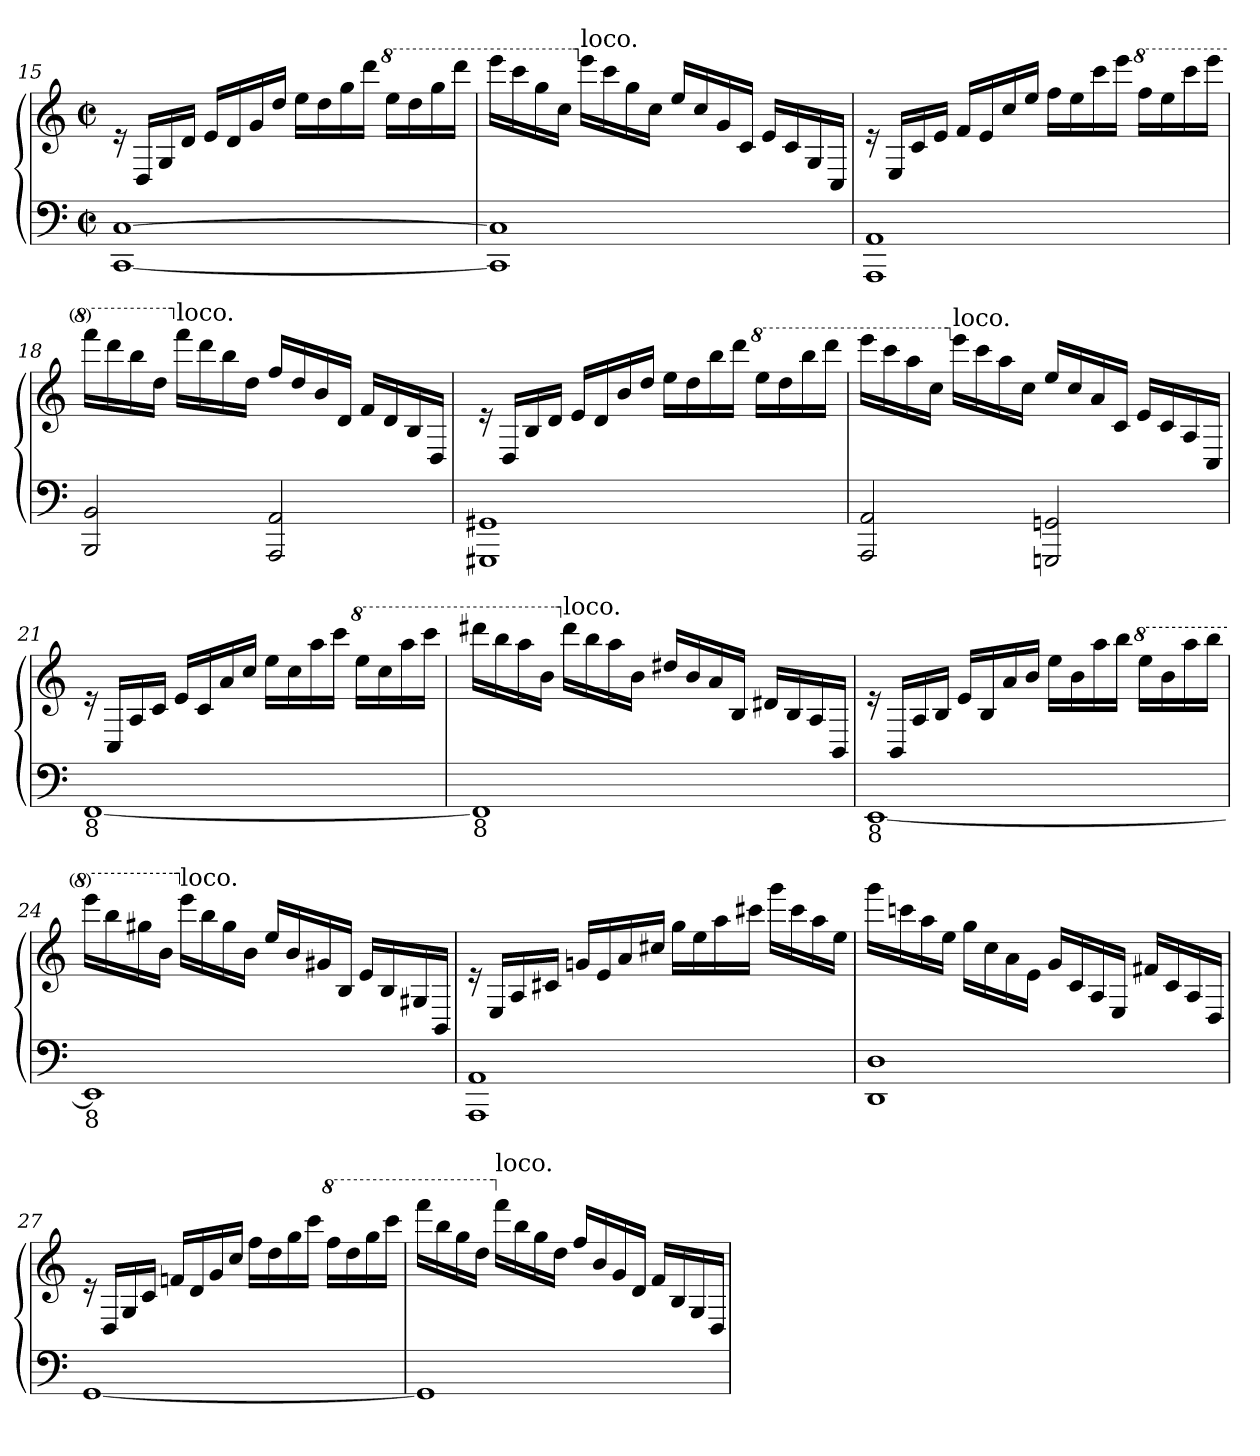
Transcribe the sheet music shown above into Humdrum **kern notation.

**kern	**kern
*part1	*part1
*staff2	*staff1
*clefF4	*clefG2
*k[]	*k[]
*C:	*C:
*M2/2	*M2/2
*met(c|)	*met(c|)
=15	=15
[1C [1CC	16re
.	16D/LL
.	16G/
.	16d/JJ
.	16eLL
.	16d
.	16g
.	16ddJJ
.	16eeLL
.	16dd
.	16gg
.	16dddJJ
*	*8va
.	16eeeLL
.	16ddd
.	16ggg
.	16ddddJJ
=16	=16
1C] 1CC]	16eeeeLL
.	16cccc
.	16ggg
.	16cccJJ
*	*X8va
!	!LO:TX:a:t=loco.
.	16eeeLL
.	16ccc
.	16gg
.	16ccJJ
.	16eeLL
.	16cc
.	16g
.	16cJJ
.	16eLL
.	16c
.	16G/
.	16C/JJ
=17	=17
1AA 1AAA	16re
.	16E/LL
.	16c/
.	16eJJ
.	16fLL
.	16e
.	16cc
.	16eeJJ
.	16ffLL
.	16ee
.	16ccc
.	16eeeJJ
*	*8va
.	16fffLL
.	16eee
.	16cccc
.	16eeeeJJ
=18	=18
2BB 2BBB	16ffffLL
.	16dddd
.	16bbb
.	16dddJJ
*	*X8va
!	!LO:TX:a:t=loco.
.	16fffLL
.	16ddd
.	16bb
.	16ddJJ
2AA 2AAA	16ff/LL
.	16dd
.	16b
.	16dJJ
.	16fLL
.	16d
.	16B
.	16D/JJ
=19	=19
1GG#X 1GGG#X	16re
.	16D/LL
.	16B/
.	16d/JJ
.	16eLL
.	16d
.	16b
.	16ddJJ
.	16eeLL
.	16dd
.	16bb
.	16dddJJ
*	*8va
.	16eeeLL
.	16ddd
.	16bbb
.	16ddddJJ
=20	=20
2AA 2AAA	16eeeeLL
.	16cccc
.	16aaa
.	16cccJJ
*	*X8va
!	!LO:TX:a:t=loco.
.	16eeeLL
.	16ccc
.	16aa
.	16ccJJ
2GGn 2GGGn	16eeLL
.	16cc
.	16a
.	16cJJ
.	16eLL
.	16c
.	16A/
.	16C/JJ
=21	=21
!LO:TX:b:t=8	!
[1FF	16re
.	16C/LL
.	16A/
.	16c/JJ
.	16eLL
.	16c
.	16a
.	16ccJJ
.	16eeLL
.	16cc
.	16aa
.	16cccJJ
*	*8va
.	16eeeLL
.	16ccc
.	16aaa
.	16ccccJJ
=22	=22
!LO:TX:b:t=8	!
1FF]	16dddd#XLL
.	16bbb
.	16aaa
.	16bbJJ
*	*X8va
!	!LO:TX:a:t=loco.
.	16ddd#LL
.	16bb
.	16aa
.	16bJJ
.	16dd#XLL
.	16b
.	16a
.	16BJJ
.	16d#XLL
.	16B/
.	16A/
.	16BB/JJ
=23	=23
!LO:TX:b:t=8	!
[1EE	16re
.	16BB/LL
.	16A/
.	16B/JJ
.	16eLL
.	16B
.	16a
.	16bJJ
.	16eeLL
.	16b
.	16aa
.	16bbJJ
*	*8va
.	16eeeLL
.	16bb
.	16aaa
.	16bbbJJ
=24	=24
!LO:TX:b:t=8	!
1EE]	16eeeeLL
.	16bbb
.	16ggg#X
.	16bbJJ
*	*X8va
!	!LO:TX:a:t=loco.
.	16eeeLL
.	16bb
.	16gg#
.	16bJJ
.	16eeLL
.	16b
.	16g#X
.	16BJJ
.	16eLL
.	16B
.	16G#X
.	16BB/JJ
=25	=25
1AA 1AAA	16re
.	16E/LL
.	16A/
.	16c#XJJ
.	16gnLL
.	16e
.	16a
.	16cc#XJJ
.	16ggLL
.	16ee
.	16aa
.	16ccc#XJJ
.	16gggLL
.	16ccc#
.	16aa
.	16eeJJ
=26	=26
1D 1DD	16gggLL
.	16cccn
.	16aa
.	16eeJJ
.	16ggLL
.	16cc
.	16a
.	16eJJ
.	16gLL
.	16c
.	16A/
.	16E/JJ
.	16f#XLL
.	16c
.	16A/
.	16D/JJ
=27	=27
[1GG	16re
.	16D/LL
.	16G/
.	16c/JJ
.	16fnLL
.	16d
.	16g
.	16ccJJ
.	16ffLL
.	16dd
.	16gg
.	16cccJJ
*	*8va
.	16fffLL
.	16ddd
.	16ggg
.	16ccccJJ
=28	=28
1GG]	16ffffLL
.	16bbb
.	16ggg
.	16dddJJ
*	*X8va
!	!LO:TX:a:t=loco.
.	16fffLL
.	16bb
.	16gg
.	16ddJJ
.	16ffLL
.	16b
.	16g
.	16dJJ
.	16fLL
.	16B/
.	16G/
.	16D/JJ
=	=
*-	*-
